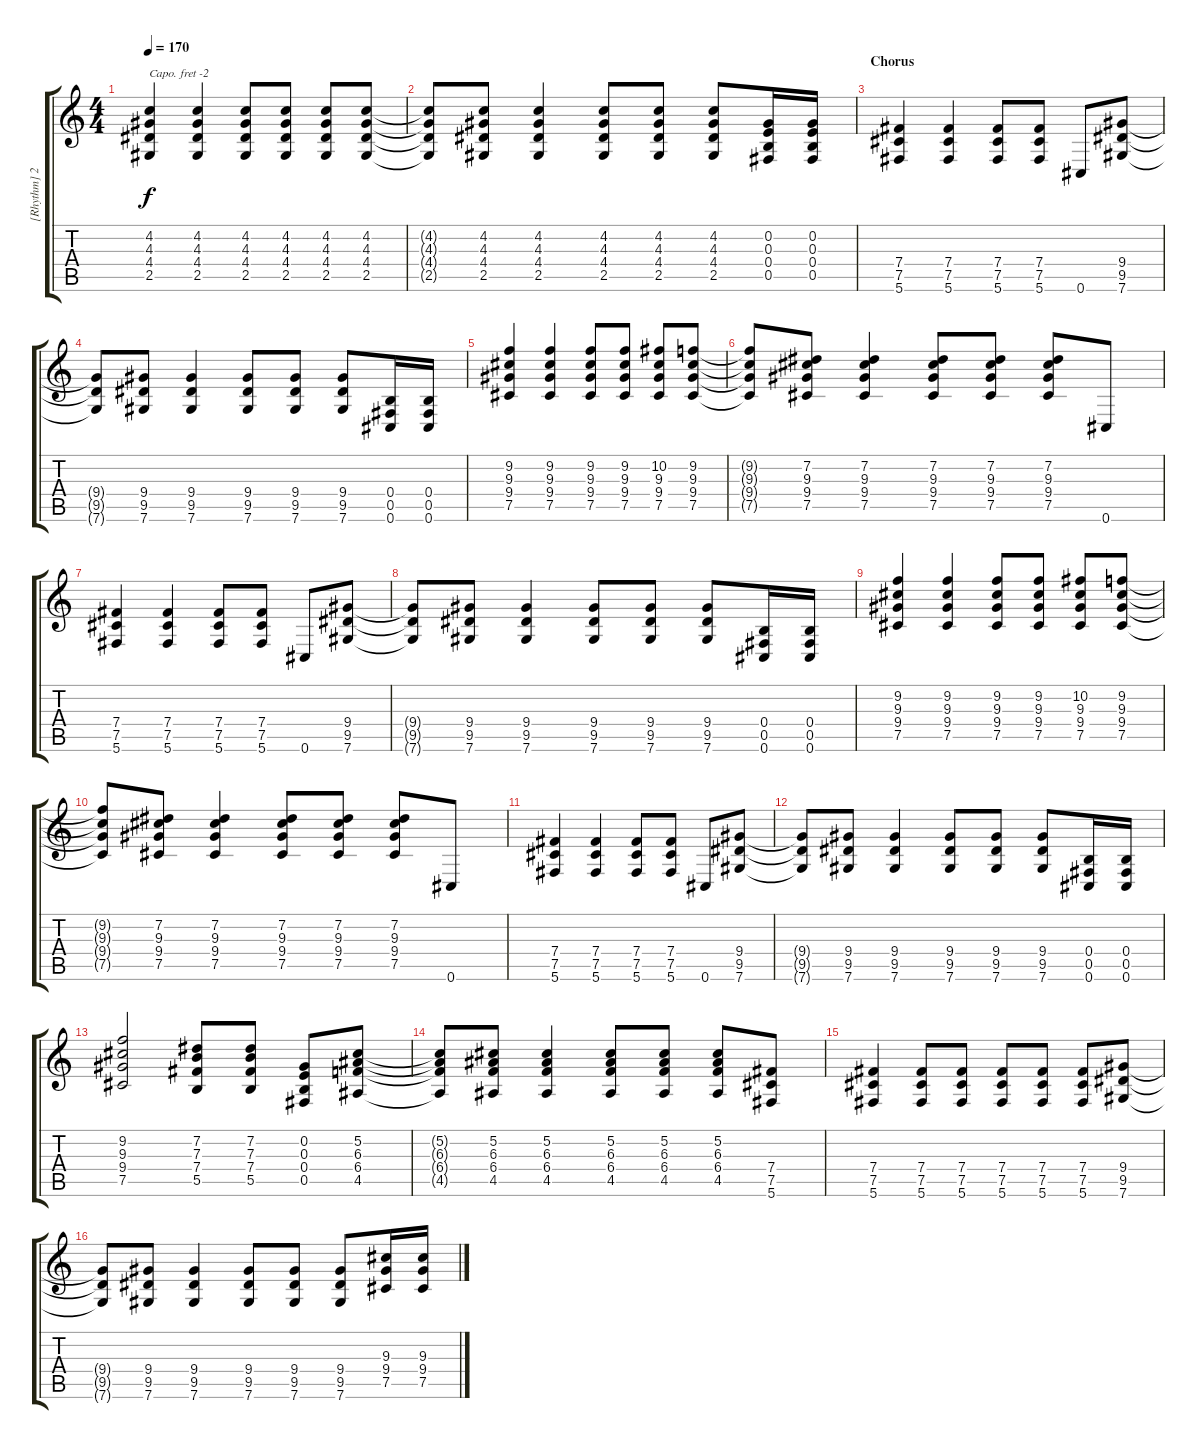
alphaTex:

\track ("[Rhythm] 2 - Billie Joe Armstrong" "[Rhythm] 2") {instrument distortionguitar}
\staff {score tabs}
\capo -2
\tuning (Eb4 Bb3 Gb3 Db3 Ab2 Eb2) {hide}
\ts (4 4)
\tempo 170
\clef g2
\ks c
(4.2 4.3 4.4 2.5).4{dy f} (4.2 4.3 4.4 2.5).4 (4.2 4.3 4.4 2.5).8 (4.2 4.3 4.4 2.5).8 (4.2 4.3 4.4 2.5).8 (4.2 4.3 4.4 2.5).8 |
(4.2{t} 4.3{t} 4.4{t} 2.5{t}).8 (4.2 4.3 4.4 2.5).8 (4.2 4.3 4.4 2.5).4 (4.2 4.3 4.4 2.5).8 (4.2 4.3 4.4 2.5).8 (4.2 4.3 4.4 2.5).8 (0.2 0.3 0.4 0.5).16 (0.2 0.3 0.4 0.5).16 |
\section ("" "Chorus")
(7.4 7.5 5.6).4 (7.4 7.5 5.6).4 (7.4 7.5 5.6).8 (7.4 7.5 5.6).8 0.6.8 (9.4 9.5 7.6).8 |
(9.4{t} 9.5{t} 7.6{t}).8 (9.4 9.5 7.6).8 (9.4 9.5 7.6).4 (9.4 9.5 7.6).8 (9.4 9.5 7.6).8 (9.4 9.5 7.6).8 (0.4 0.5 0.6).16 (0.4 0.5 0.6).16 |
(9.2 9.3 9.4 7.5).4 (9.2 9.3 9.4 7.5).4 (9.2 9.3 9.4 7.5).8 (9.2 9.3 9.4 7.5).8 (10.2 9.3 9.4 7.5).8 (9.2 9.3 9.4 7.5).8 |
(9.2{t} 9.3{t} 9.4{t} 7.5{t}).8 (7.2 9.3 9.4 7.5).8 (7.2 9.3 9.4 7.5).4 (7.2 9.3 9.4 7.5).8 (7.2 9.3 9.4 7.5).8 (7.2 9.3 9.4 7.5).8 0.6.8 |
(7.4 7.5 5.6).4 (7.4 7.5 5.6).4 (7.4 7.5 5.6).8 (7.4 7.5 5.6).8 0.6.8 (9.4 9.5 7.6).8 |
(9.4{t} 9.5{t} 7.6{t}).8 (9.4 9.5 7.6).8 (9.4 9.5 7.6).4 (9.4 9.5 7.6).8 (9.4 9.5 7.6).8 (9.4 9.5 7.6).8 (0.4 0.5 0.6).16 (0.4 0.5 0.6).16 |
(9.2 9.3 9.4 7.5).4 (9.2 9.3 9.4 7.5).4 (9.2 9.3 9.4 7.5).8 (9.2 9.3 9.4 7.5).8 (10.2 9.3 9.4 7.5).8 (9.2 9.3 9.4 7.5).8 |
(9.2{t} 9.3{t} 9.4{t} 7.5{t}).8 (7.2 9.3 9.4 7.5).8 (7.2 9.3 9.4 7.5).4 (7.2 9.3 9.4 7.5).8 (7.2 9.3 9.4 7.5).8 (7.2 9.3 9.4 7.5).8 0.6.8 |
(7.4 7.5 5.6).4 (7.4 7.5 5.6).4 (7.4 7.5 5.6).8 (7.4 7.5 5.6).8 0.6.8 (9.4 9.5 7.6).8 |
(9.4{t} 9.5{t} 7.6{t}).8 (9.4 9.5 7.6).8 (9.4 9.5 7.6).4 (9.4 9.5 7.6).8 (9.4 9.5 7.6).8 (9.4 9.5 7.6).8 (0.4 0.5 0.6).16 (0.4 0.5 0.6).16 |
(9.2 9.3 9.4 7.5).2 (7.2 7.3 7.4 5.5).8 (7.2 7.3 7.4 5.5).8 (0.2 0.3 0.4 0.5).8 (5.2 6.3 6.4 4.5).8 |
(5.2{t} 6.3{t} 6.4{t} 4.5{t}).8 (5.2 6.3 6.4 4.5).8 (5.2 6.3 6.4 4.5).4 (5.2 6.3 6.4 4.5).8 (5.2 6.3 6.4 4.5).8 (5.2 6.3 6.4 4.5).8 (7.4 7.5 5.6).8 |
(7.4 7.5 5.6).4 (7.4 7.5 5.6).8 (7.4 7.5 5.6).8 (7.4 7.5 5.6).8 (7.4 7.5 5.6).8 (7.4 7.5 5.6).8 (9.4 9.5 7.6).8 |
(9.4{t} 9.5{t} 7.6{t}).8 (9.4 9.5 7.6).8 (9.4 9.5 7.6).4 (9.4 9.5 7.6).8 (9.4 9.5 7.6).8 (9.4 9.5 7.6).8 (9.3 9.4 7.5).16 (9.3 9.4 7.5).16
